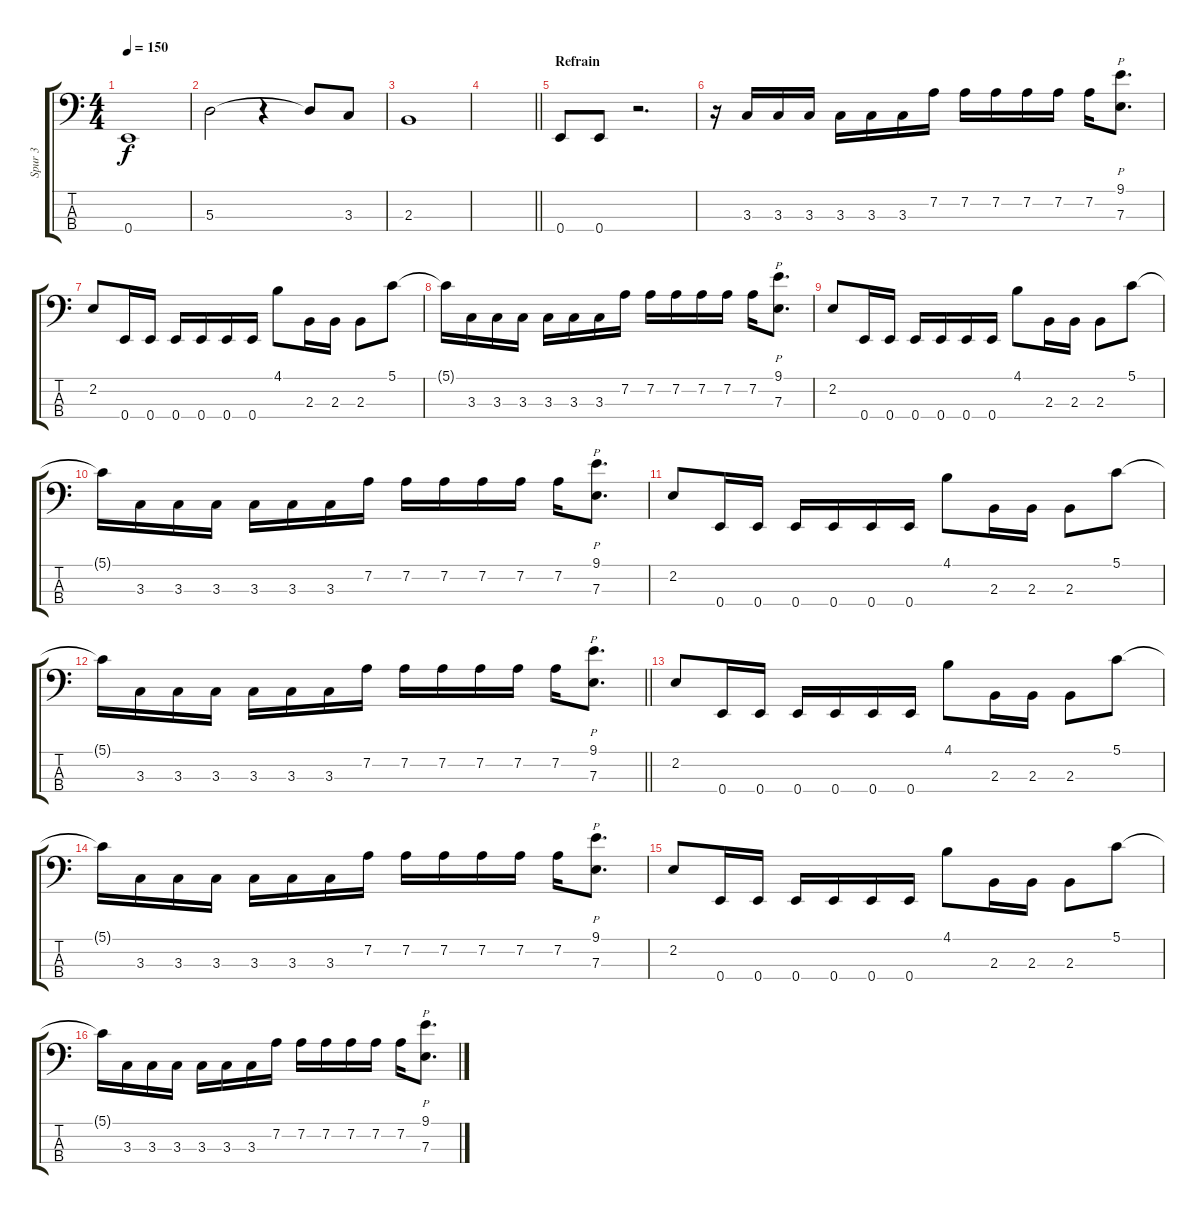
\track ("Spur 3" "Spur 3") {instrument electricbassfinger}
\staff {score tabs}
\tuning (G2 D2 A1 E1) {hide}
\ts (4 4)
\tempo 150
\clef f4
\ks c
0.4.1{dy f} |
5.3.2 r.4 5.3{t}.8 3.3.8 |
2.3.1 |
\barLineRight lightlight
|
\section ("" "Refrain")
0.4.8 0.4.8 r.2{d} |
r.16 3.3.16 3.3.16 3.3.16 3.3.16 3.3.16 3.3.16 7.2.16 7.2.16 7.2.16 7.2.16 7.2.16 7.2.16 (9.1 7.3).8{p d} |
2.2.8 0.4.16 0.4.16 0.4.16 0.4.16 0.4.16 0.4.16 4.1.8 2.3.16 2.3.16 2.3.8 5.1.8 |
5.1{t}.16 3.3.16 3.3.16 3.3.16 3.3.16 3.3.16 3.3.16 7.2.16 7.2.16 7.2.16 7.2.16 7.2.16 7.2.16 (9.1 7.3).8{p d} |
2.2.8 0.4.16 0.4.16 0.4.16 0.4.16 0.4.16 0.4.16 4.1.8 2.3.16 2.3.16 2.3.8 5.1.8 |
5.1{t}.16 3.3.16 3.3.16 3.3.16 3.3.16 3.3.16 3.3.16 7.2.16 7.2.16 7.2.16 7.2.16 7.2.16 7.2.16 (9.1 7.3).8{p d} |
2.2.8 0.4.16 0.4.16 0.4.16 0.4.16 0.4.16 0.4.16 4.1.8 2.3.16 2.3.16 2.3.8 5.1.8 |
\barLineRight lightlight
5.1{t}.16 3.3.16 3.3.16 3.3.16 3.3.16 3.3.16 3.3.16 7.2.16 7.2.16 7.2.16 7.2.16 7.2.16 7.2.16 (9.1 7.3).8{p d} |
2.2.8 0.4.16 0.4.16 0.4.16 0.4.16 0.4.16 0.4.16 4.1.8 2.3.16 2.3.16 2.3.8 5.1.8 |
5.1{t}.16 3.3.16 3.3.16 3.3.16 3.3.16 3.3.16 3.3.16 7.2.16 7.2.16 7.2.16 7.2.16 7.2.16 7.2.16 (9.1 7.3).8{p d} |
2.2.8 0.4.16 0.4.16 0.4.16 0.4.16 0.4.16 0.4.16 4.1.8 2.3.16 2.3.16 2.3.8 5.1.8 |
5.1{t}.16 3.3.16 3.3.16 3.3.16 3.3.16 3.3.16 3.3.16 7.2.16 7.2.16 7.2.16 7.2.16 7.2.16 7.2.16 (9.1 7.3).8{p d}
